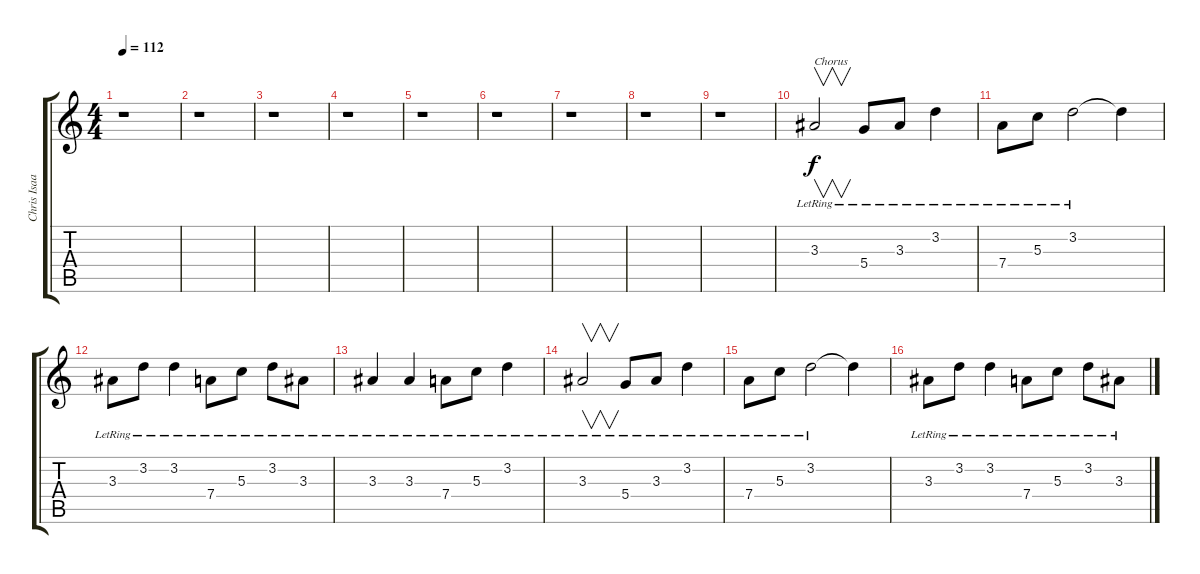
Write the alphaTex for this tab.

\track ("Chris Isaak ( clean 2 )" "Chris Isaa") {instrument electricguitarclean}
\staff {score tabs}
\tuning (E4 B3 G3 D3 A2 E2) {hide}
\ts (4 4)
\tempo 112
\clef g2
\ks c
r.1{dy f} |
r.1 |
r.1 |
r.1 |
r.1 |
r.1 |
r.1 |
r.1 |
r.1 |
3.3{lr}.2{v txt "Chorus"} 5.4{lr}.8 3.3{lr}.8 3.2{lr}.4 |
7.4{lr}.8 5.3{lr}.8 3.2{lr}.2 3.2{t}.4 |
3.3{lr}.8 3.2{lr}.8 3.2{lr}.4 7.4{lr}.8 5.3{lr}.8 3.2{lr}.8 3.3{lr}.8 |
3.3{lr}.4 3.3{lr}.4 7.4{lr}.8 5.3{lr}.8 3.2{lr}.4 |
3.3{lr}.2{v} 5.4{lr}.8 3.3{lr}.8 3.2{lr}.4 |
7.4{lr}.8 5.3{lr}.8 3.2{lr}.2 3.2{t}.4 |
3.3{lr}.8 3.2{lr}.8 3.2{lr}.4 7.4{lr}.8 5.3{lr}.8 3.2{lr}.8 3.3{lr}.8
